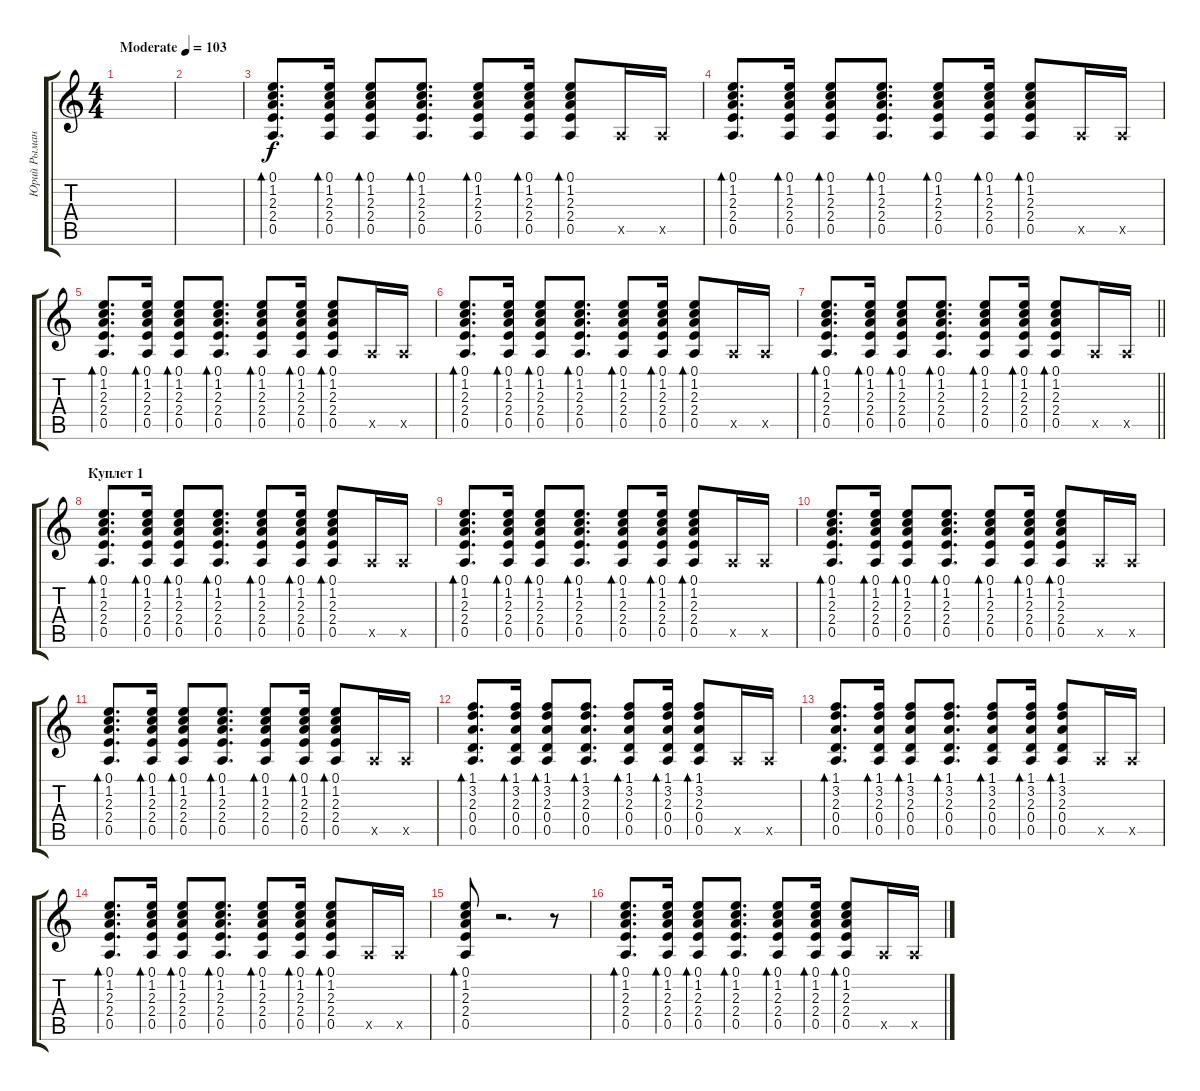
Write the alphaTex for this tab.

\track ("Юрий Рыманов (гитара 2)" "Юрий Рыман") {instrument acousticguitarsteel}
\staff {score tabs}
\tuning (E4 B3 G3 D3 A2 E2) {hide}
\ts (4 4)
\tempo (103 "Moderate")
\clef g2
\ks c
|
|
(0.1 1.2 2.3 2.4 0.5).8{d bd 120} (0.1 1.2 2.3 2.4 0.5).16{bd 120} (0.1 1.2 2.3 2.4 0.5).8{bd 120} (0.1 1.2 2.3 2.4 0.5).8{d bd 120} (0.1 1.2 2.3 2.4 0.5).8{bd 120} (0.1 1.2 2.3 2.4 0.5).16{bd 120} (0.1 1.2 2.3 2.4 0.5).8{bd 120} 0.5{x}.16 0.5{x}.16 |
(0.1 1.2 2.3 2.4 0.5).8{d bd 120} (0.1 1.2 2.3 2.4 0.5).16{bd 120} (0.1 1.2 2.3 2.4 0.5).8{bd 120} (0.1 1.2 2.3 2.4 0.5).8{d bd 120} (0.1 1.2 2.3 2.4 0.5).8{bd 120} (0.1 1.2 2.3 2.4 0.5).16{bd 120} (0.1 1.2 2.3 2.4 0.5).8{bd 120} 0.5{x}.16 0.5{x}.16 |
(0.1 1.2 2.3 2.4 0.5).8{d bd 120} (0.1 1.2 2.3 2.4 0.5).16{bd 120} (0.1 1.2 2.3 2.4 0.5).8{bd 120} (0.1 1.2 2.3 2.4 0.5).8{d bd 120} (0.1 1.2 2.3 2.4 0.5).8{bd 120} (0.1 1.2 2.3 2.4 0.5).16{bd 120} (0.1 1.2 2.3 2.4 0.5).8{bd 120} 0.5{x}.16 0.5{x}.16 |
(0.1 1.2 2.3 2.4 0.5).8{d bd 120} (0.1 1.2 2.3 2.4 0.5).16{bd 120} (0.1 1.2 2.3 2.4 0.5).8{bd 120} (0.1 1.2 2.3 2.4 0.5).8{d bd 120} (0.1 1.2 2.3 2.4 0.5).8{bd 120} (0.1 1.2 2.3 2.4 0.5).16{bd 120} (0.1 1.2 2.3 2.4 0.5).8{bd 120} 0.5{x}.16 0.5{x}.16 |
\barLineRight lightlight
(0.1 1.2 2.3 2.4 0.5).8{d bd 120} (0.1 1.2 2.3 2.4 0.5).16{bd 120} (0.1 1.2 2.3 2.4 0.5).8{bd 120} (0.1 1.2 2.3 2.4 0.5).8{d bd 120} (0.1 1.2 2.3 2.4 0.5).8{bd 120} (0.1 1.2 2.3 2.4 0.5).16{bd 120} (0.1 1.2 2.3 2.4 0.5).8{bd 120} 0.5{x}.16 0.5{x}.16 |
\section ("" "Куплет 1")
(0.1 1.2 2.3 2.4 0.5).8{d bd 120} (0.1 1.2 2.3 2.4 0.5).16{bd 120} (0.1 1.2 2.3 2.4 0.5).8{bd 120} (0.1 1.2 2.3 2.4 0.5).8{d bd 120} (0.1 1.2 2.3 2.4 0.5).8{bd 120} (0.1 1.2 2.3 2.4 0.5).16{bd 120} (0.1 1.2 2.3 2.4 0.5).8{bd 120} 0.5{x}.16 0.5{x}.16 |
(0.1 1.2 2.3 2.4 0.5).8{d bd 120} (0.1 1.2 2.3 2.4 0.5).16{bd 120} (0.1 1.2 2.3 2.4 0.5).8{bd 120} (0.1 1.2 2.3 2.4 0.5).8{d bd 120} (0.1 1.2 2.3 2.4 0.5).8{bd 120} (0.1 1.2 2.3 2.4 0.5).16{bd 120} (0.1 1.2 2.3 2.4 0.5).8{bd 120} 0.5{x}.16 0.5{x}.16 |
(0.1 1.2 2.3 2.4 0.5).8{d bd 120} (0.1 1.2 2.3 2.4 0.5).16{bd 120} (0.1 1.2 2.3 2.4 0.5).8{bd 120} (0.1 1.2 2.3 2.4 0.5).8{d bd 120} (0.1 1.2 2.3 2.4 0.5).8{bd 120} (0.1 1.2 2.3 2.4 0.5).16{bd 120} (0.1 1.2 2.3 2.4 0.5).8{bd 120} 0.5{x}.16 0.5{x}.16 |
(0.1 1.2 2.3 2.4 0.5).8{d bd 120} (0.1 1.2 2.3 2.4 0.5).16{bd 120} (0.1 1.2 2.3 2.4 0.5).8{bd 120} (0.1 1.2 2.3 2.4 0.5).8{d bd 120} (0.1 1.2 2.3 2.4 0.5).8{bd 120} (0.1 1.2 2.3 2.4 0.5).16{bd 120} (0.1 1.2 2.3 2.4 0.5).8{bd 120} 0.5{x}.16 0.5{x}.16 |
(1.1 3.2 2.3 0.4 0.5).8{d bd 120} (1.1 3.2 2.3 0.4 0.5).16{bd 120} (1.1 3.2 2.3 0.4 0.5).8{bd 120} (1.1 3.2 2.3 0.4 0.5).8{d bd 120} (1.1 3.2 2.3 0.4 0.5).8{bd 120} (1.1 3.2 2.3 0.4 0.5).16{bd 120} (1.1 3.2 2.3 0.4 0.5).8{bd 120} 0.5{x}.16 0.5{x}.16 |
(1.1 3.2 2.3 0.4 0.5).8{d bd 120} (1.1 3.2 2.3 0.4 0.5).16{bd 120} (1.1 3.2 2.3 0.4 0.5).8{bd 120} (1.1 3.2 2.3 0.4 0.5).8{d bd 120} (1.1 3.2 2.3 0.4 0.5).8{bd 120} (1.1 3.2 2.3 0.4 0.5).16{bd 120} (1.1 3.2 2.3 0.4 0.5).8{bd 120} 0.5{x}.16 0.5{x}.16 |
(0.1 1.2 2.3 2.4 0.5).8{d bd 120} (0.1 1.2 2.3 2.4 0.5).16{bd 120} (0.1 1.2 2.3 2.4 0.5).8{bd 120} (0.1 1.2 2.3 2.4 0.5).8{d bd 120} (0.1 1.2 2.3 2.4 0.5).8{bd 120} (0.1 1.2 2.3 2.4 0.5).16{bd 120} (0.1 1.2 2.3 2.4 0.5).8{bd 120} 0.5{x}.16 0.5{x}.16 |
(0.1 1.2 2.3 2.4 0.5).8{bd 120} r.2{d} r.8 |
(0.1 1.2 2.3 2.4 0.5).8{d bd 120} (0.1 1.2 2.3 2.4 0.5).16{bd 120} (0.1 1.2 2.3 2.4 0.5).8{bd 120} (0.1 1.2 2.3 2.4 0.5).8{d bd 120} (0.1 1.2 2.3 2.4 0.5).8{bd 120} (0.1 1.2 2.3 2.4 0.5).16{bd 120} (0.1 1.2 2.3 2.4 0.5).8{bd 120} 0.5{x}.16 0.5{x}.16
